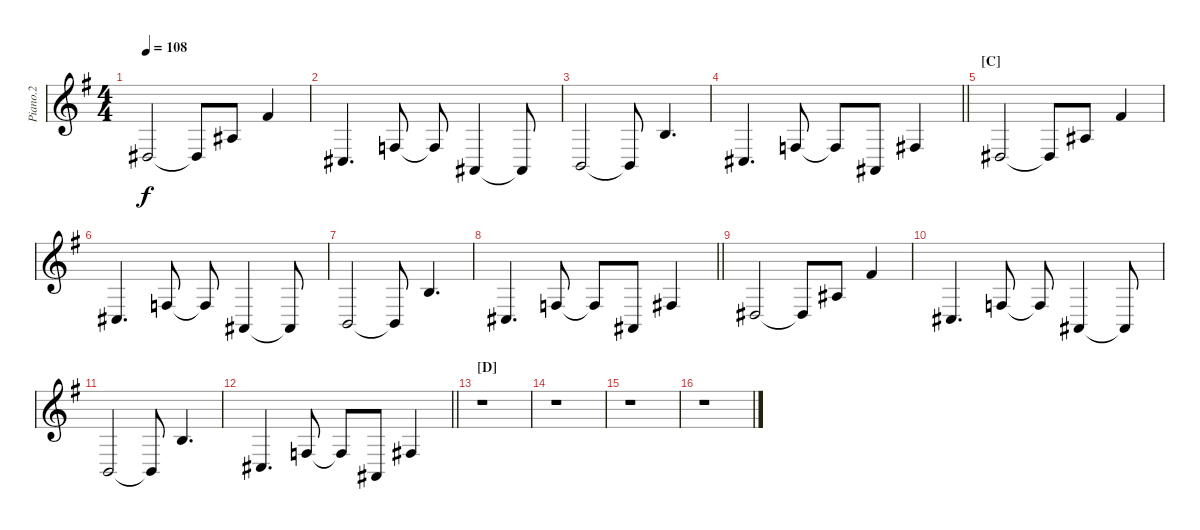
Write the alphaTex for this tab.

\track ("Piano.2" "Piano.2") {instrument acousticgrandpiano}
\staff {score}
\tuning (G4 D4 Bb3 F3 C3 G2) {hide}
\ts (4 4)
\tempo 108
\clef g2
\ks g
3.5.2{dy f} 3.5{t}.8 5.4.8 8.3.4 |
1.5.4{d} 5.5.8 5.5{t}.8 3.6.4 3.6{t}.8 |
4.6.2 4.6{t}.8 6.4.4{d} |
\barLineRight lightlight
1.5.4{d} 5.5.8 5.5{t}.8 3.6.8 6.5.4 |
\section ("" "[C]")
3.5.2 3.5{t}.8 5.4.8 8.3.4 |
1.5.4{d} 5.5.8 5.5{t}.8 3.6.4 3.6{t}.8 |
4.6.2 4.6{t}.8 6.4.4{d} |
\barLineRight lightlight
1.5.4{d} 5.5.8 5.5{t}.8 3.6.8 6.5.4 |
3.5.2 3.5{t}.8 5.4.8 8.3.4 |
1.5.4{d} 5.5.8 5.5{t}.8 3.6.4 3.6{t}.8 |
4.6.2 4.6{t}.8 6.4.4{d} |
\barLineRight lightlight
1.5.4{d} 5.5.8 5.5{t}.8 3.6.8 6.5.4 |
\section ("" "[D]")
r.1 |
r.1 |
r.1 |
r.1
